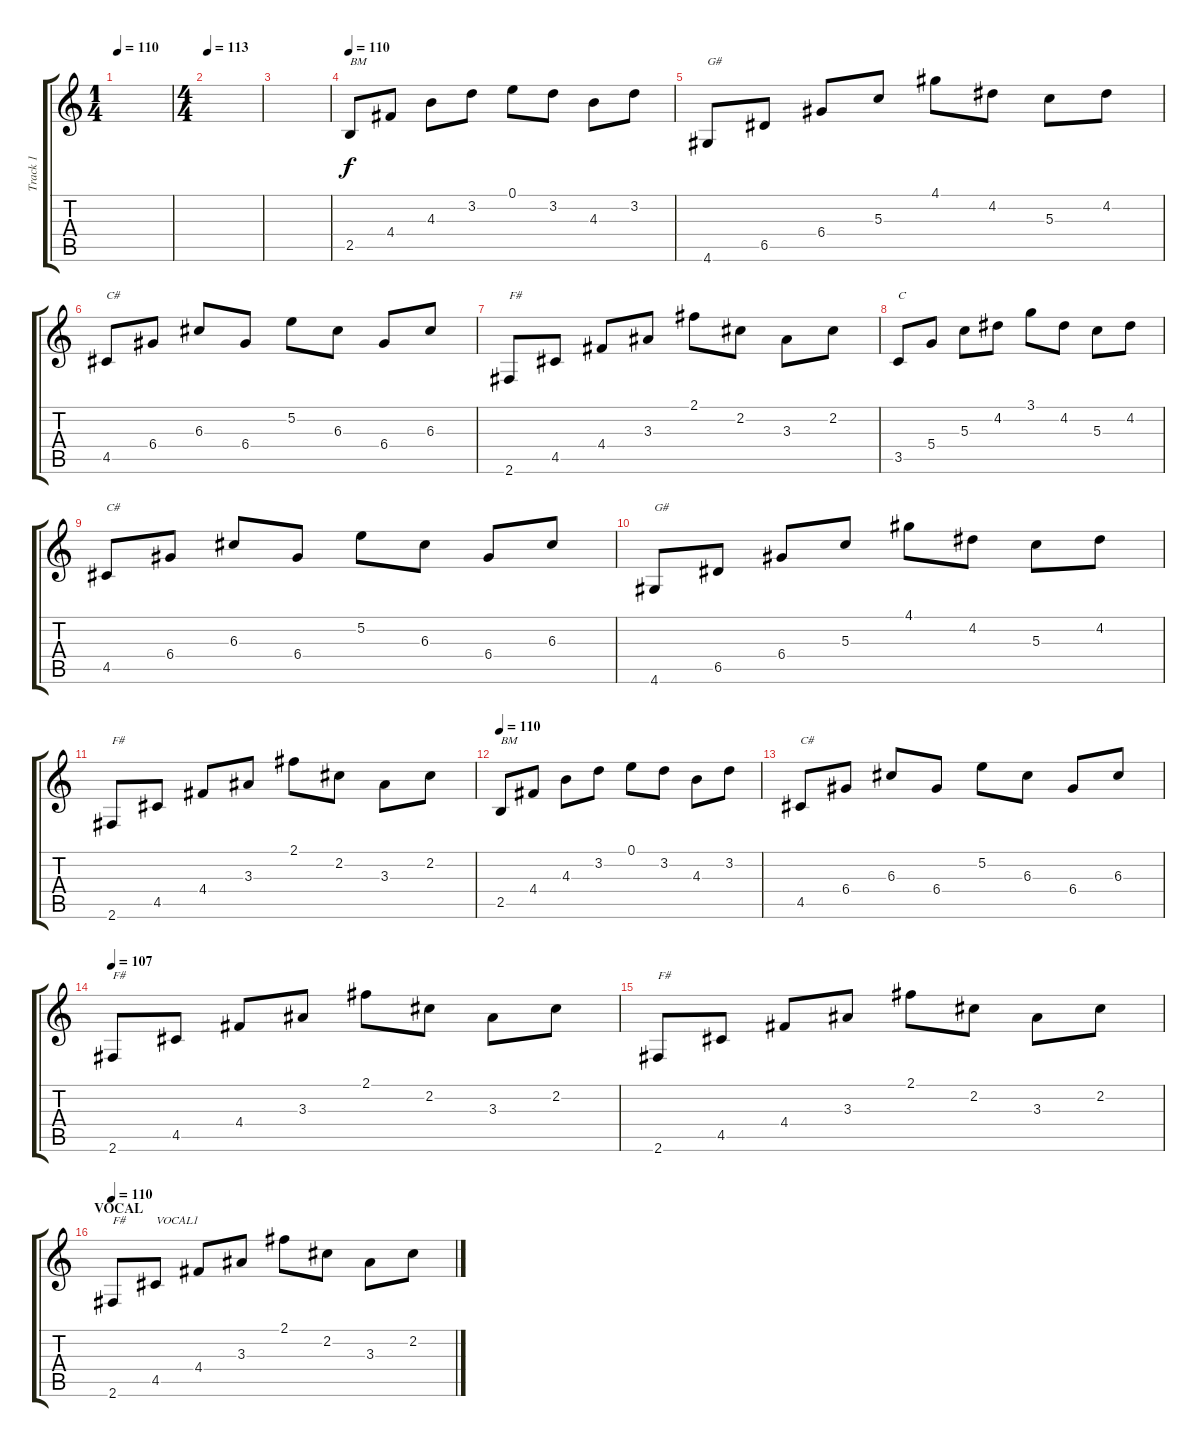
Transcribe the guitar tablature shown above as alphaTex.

\track ("Track 1" "Track 1") {instrument acousticguitarsteel}
\staff {score tabs}
\tuning (E4 B3 G3 D3 A2 E2) {hide}
\ts (1 4)
\tempo 110
\tempo 140
\tempo 110
\clef g2
\ks c
|
\ts (4 4)
\tempo 113
|
|
\tempo 110
2.5.8{txt "BM"} 4.4.8 4.3.8 3.2.8 0.1.8 3.2.8 4.3.8 3.2.8 |
4.6.8{txt "G#"} 6.5.8 6.4.8 5.3.8 4.1.8 4.2.8 5.3.8 4.2.8 |
4.5.8{txt "C#"} 6.4.8 6.3.8 6.4.8 5.2.8 6.3.8 6.4.8 6.3.8 |
2.6.8{txt "F#"} 4.5.8 4.4.8 3.3.8 2.1.8 2.2.8 3.3.8 2.2.8 |
3.5.8{txt "C"} 5.4.8 5.3.8 4.2.8 3.1.8 4.2.8 5.3.8 4.2.8 |
4.5.8{txt "C#"} 6.4.8 6.3.8 6.4.8 5.2.8 6.3.8 6.4.8 6.3.8 |
4.6.8{txt "G#"} 6.5.8 6.4.8 5.3.8 4.1.8 4.2.8 5.3.8 4.2.8 |
2.6.8{txt "F#"} 4.5.8 4.4.8 3.3.8 2.1.8 2.2.8 3.3.8 2.2.8 |
\tempo 110
2.5.8{txt "BM"} 4.4.8 4.3.8 3.2.8 0.1.8 3.2.8 4.3.8 3.2.8 |
4.5.8{txt "C#"} 6.4.8 6.3.8 6.4.8 5.2.8 6.3.8 6.4.8 6.3.8 |
\tempo 107
2.6.8{txt "F#"} 4.5.8 4.4.8 3.3.8 2.1.8 2.2.8 3.3.8 2.2.8 |
2.6.8{txt "F#"} 4.5.8 4.4.8 3.3.8 2.1.8 2.2.8 3.3.8 2.2.8 |
\section ("" "VOCAL")
\tempo 110
2.6.8{txt "F#"} 4.5.8{txt "VOCAL1"} 4.4.8 3.3.8 2.1.8 2.2.8 3.3.8 2.2.8
